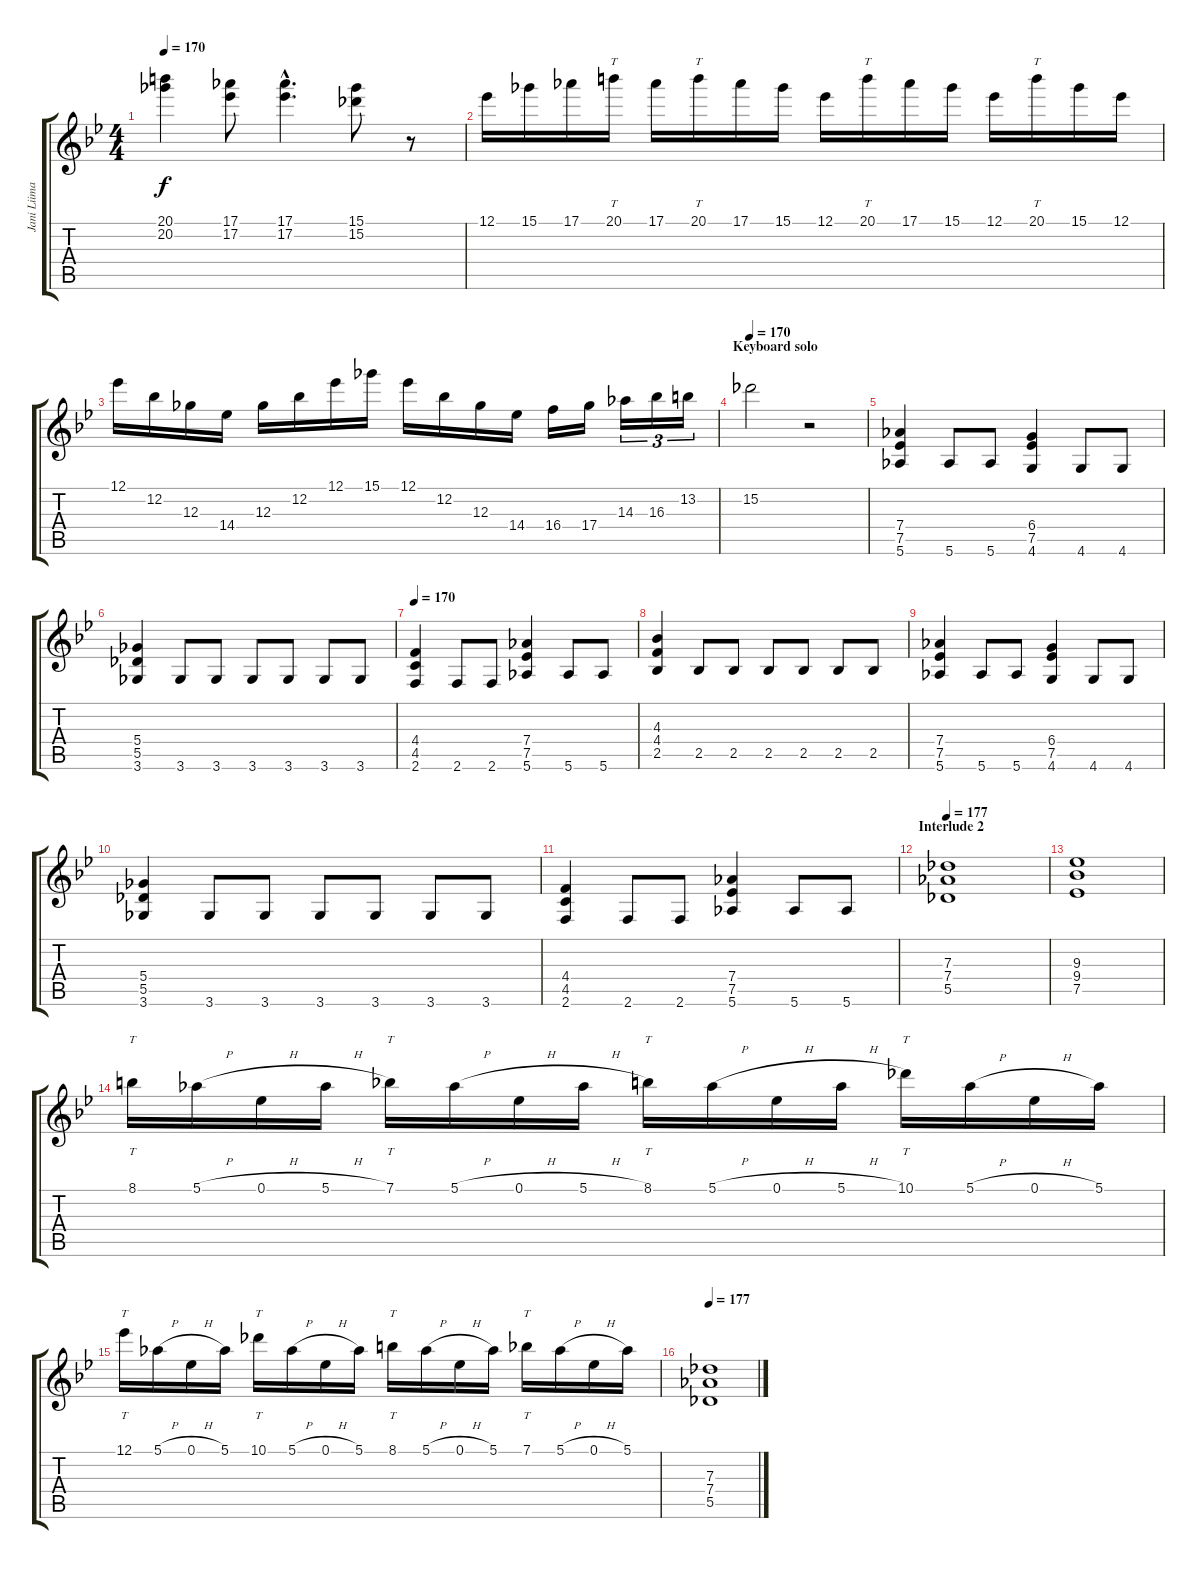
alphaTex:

\track ("Jani Liimatainen" "Jani Liima") {instrument distortionguitar}
\staff {score tabs}
\tuning (Eb4 Bb3 Gb3 Db3 Ab2 Eb2) {hide}
\ts (4 4)
\tempo 170
\clef g2
\ks gminor
(20.1{t} 20.2{t}).4{dy f} (17.1 17.2).8 (17.1{hac} 17.2{hac}).4{d} (15.1 15.2).8 r.8 |
12.1.16 15.1.16 17.1.16 20.1.16{tt} 17.1.16 20.1.16{tt} 17.1.16 15.1.16 12.1.16 20.1.16{tt} 17.1.16 15.1.16 12.1.16 20.1.16{tt} 15.1.16 12.1.16 |
12.1.16 12.2.16 12.3.16 14.4.16 12.3.16 12.2.16 12.1.16 15.1.16 12.1.16 12.2.16 12.3.16 14.4.16 16.4.16 17.4.16 14.3.16{tu (3 2)} 16.3.16{tu (3 2)} 13.2.16{tu (3 2)} |
\section ("" "Keyboard solo")
\tempo 170
15.2.2 r.2 |
(7.4 7.5 5.6).4{volume 14} 5.6.8 5.6.8 (6.4 7.5 4.6).4 4.6.8 4.6.8 |
(5.4 5.5 3.6).4 3.6.8 3.6.8 3.6.8 3.6.8 3.6.8 3.6.8 |
\tempo 170
(4.4 4.5 2.6).4 2.6.8 2.6.8 (7.4 7.5 5.6).4 5.6.8 5.6.8 |
(4.3 4.4 2.5).4 2.5.8 2.5.8 2.5.8 2.5.8 2.5.8 2.5.8 |
(7.4 7.5 5.6).4 5.6.8 5.6.8 (6.4 7.5 4.6).4 4.6.8 4.6.8 |
(5.4 5.5 3.6).4 3.6.8 3.6.8 3.6.8 3.6.8 3.6.8 3.6.8 |
(4.4 4.5 2.6).4 2.6.8 2.6.8 (7.4 7.5 5.6).4 5.6.8 5.6.8 |
\section ("" "Interlude 2")
\tempo 177
(7.3 7.4 5.5).1{volume 14 balance 5} |
(9.3 9.4 7.5).1 |
8.1.16{tt} 5.1{h}.16 0.1{h}.16 5.1{h}.16 7.1.16{tt} 5.1{h}.16 0.1{h}.16 5.1{h}.16 8.1.16{tt} 5.1{h}.16 0.1{h}.16 5.1{h}.16 10.1.16{tt} 5.1{h}.16 0.1{h}.16 5.1.16 |
12.1.16{tt} 5.1{h}.16 0.1{h}.16 5.1.16 10.1.16{tt} 5.1{h}.16 0.1{h}.16 5.1.16 8.1.16{tt} 5.1{h}.16 0.1{h}.16 5.1.16 7.1.16{tt} 5.1{h}.16 0.1{h}.16 5.1.16 |
\tempo 177
(7.3 7.4 5.5).1
